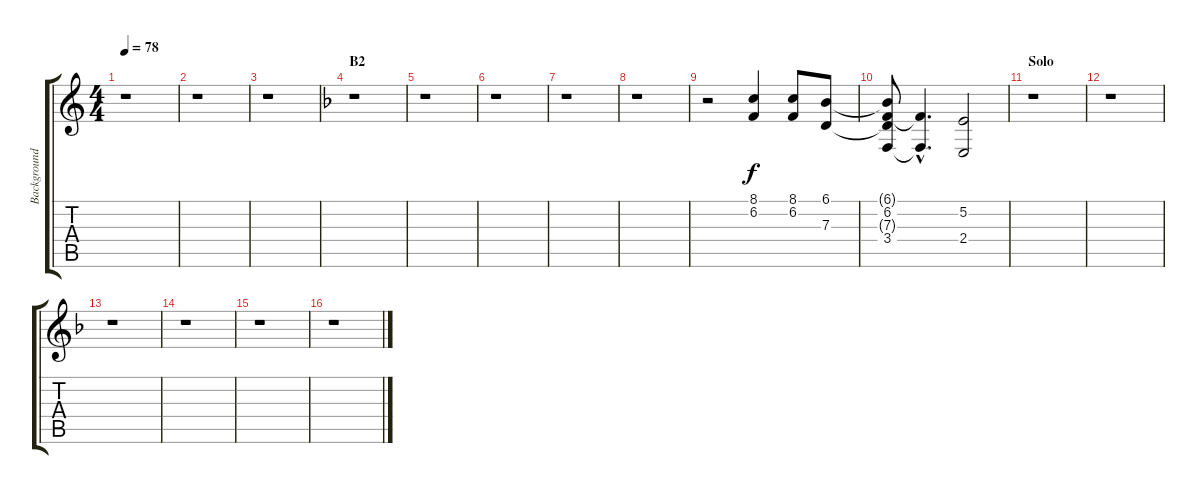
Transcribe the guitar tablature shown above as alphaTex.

\track ("Background Vocals" "Background") {instrument choiraahs}
\staff {score tabs}
\tuning (E4 B3 G3 D3 A2 E2) {hide}
\ts (4 4)
\tempo 78
\clef g2
\ks c
r.1{dy f} |
r.1 |
r.1 |
\section ("" "B2")
\ks f
r.1 |
r.1 |
r.1 |
r.1 |
r.1 |
r.2 (8.1 6.2).4 (8.1 6.2).8 (6.1 7.3).8 |
(6.1{t} 6.2 7.3{t} 3.4).8 (6.2{hac t} 3.4{hac t}).4{d} (5.2 2.4).2 |
\section ("" "Solo")
r.1 |
r.1 |
r.1 |
r.1 |
r.1 |
r.1
